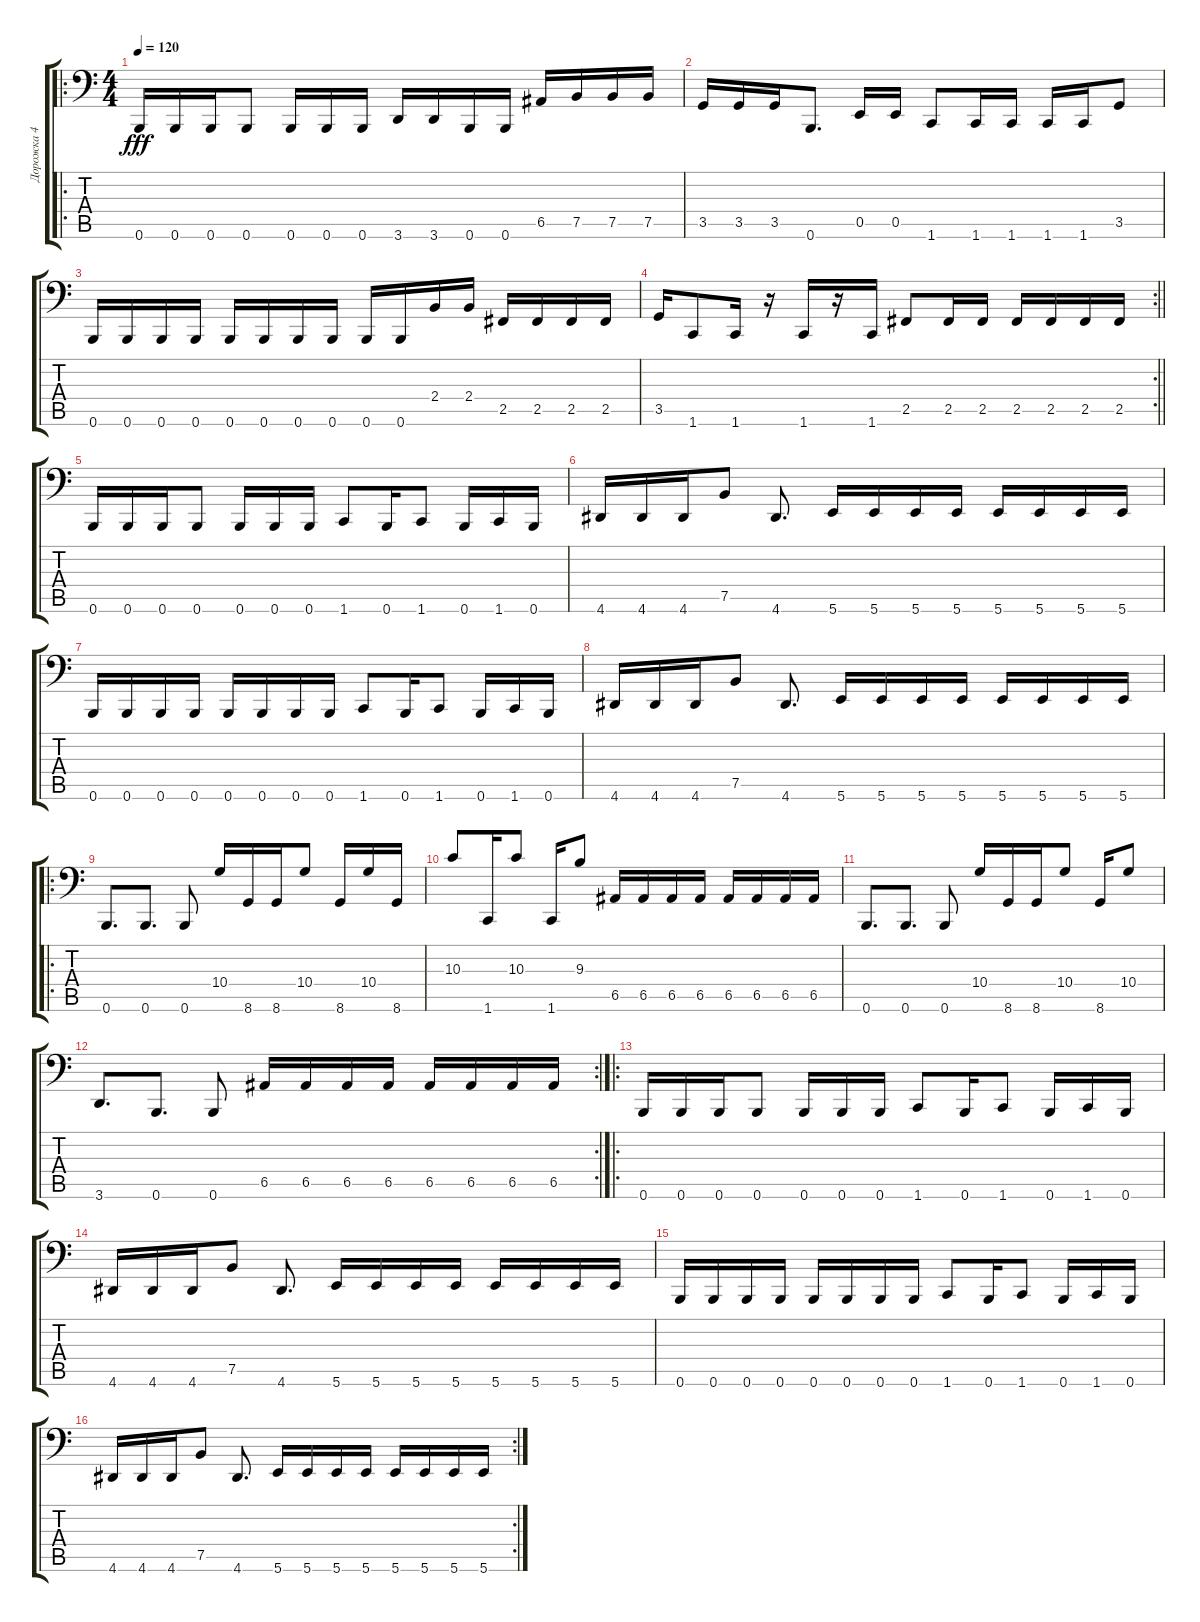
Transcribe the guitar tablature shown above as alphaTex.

\track ("Дорожка 4" "Дорожка 4") {instrument electricbasspick}
\staff {score tabs}
\tuning (B2 Gb2 D2 A1 E1 B0) {hide}
\ro
\ts (4 4)
\tempo 120
\clef f4
\ks c
0.6.16{dy fff} 0.6.16 0.6.16 0.6.8 0.6.16 0.6.16 0.6.16 3.6.16 3.6.16 0.6.16 0.6.16 6.5.16 7.5.16 7.5.16 7.5.16 |
3.5.16 3.5.16 3.5.16 0.6.8{d} 0.5.16 0.5.16 1.6.8 1.6.16 1.6.16 1.6.16 1.6.16 3.5.8 |
0.6.16 0.6.16 0.6.16 0.6.16 0.6.16 0.6.16 0.6.16 0.6.16 0.6.16 0.6.16 2.4.16 2.4.16 2.5.16 2.5.16 2.5.16 2.5.16 |
\rc 2
\barLineRight lightlight
3.5.16 1.6.8 1.6.16 r.16 1.6.16 r.16 1.6.16 2.5.8 2.5.16 2.5.16 2.5.16 2.5.16 2.5.16 2.5.16 |
0.6.16 0.6.16 0.6.16 0.6.8 0.6.16 0.6.16 0.6.16 1.6.8 0.6.16 1.6.8 0.6.16 1.6.16 0.6.16 |
4.6.16 4.6.16 4.6.16 7.5.8 4.6.8{d} 5.6.16 5.6.16 5.6.16 5.6.16 5.6.16 5.6.16 5.6.16 5.6.16 |
0.6.16 0.6.16 0.6.16 0.6.16 0.6.16 0.6.16 0.6.16 0.6.16 1.6.8 0.6.16 1.6.8 0.6.16 1.6.16 0.6.16 |
4.6.16 4.6.16 4.6.16 7.5.8 4.6.8{d} 5.6.16 5.6.16 5.6.16 5.6.16 5.6.16 5.6.16 5.6.16 5.6.16 |
\ro
0.6.8{d} 0.6.8{d} 0.6.8 10.4.16 8.6.16 8.6.16 10.4.8 8.6.16 10.4.16 8.6.16 |
10.3.8 1.6.16 10.3.8 1.6.16 9.3.8 6.5.16 6.5.16 6.5.16 6.5.16 6.5.16 6.5.16 6.5.16 6.5.16 |
0.6.8{d} 0.6.8{d} 0.6.8 10.4.16 8.6.16 8.6.16 10.4.8 8.6.16 10.4.8 |
\rc 2
3.6.8{d} 0.6.8{d} 0.6.8 6.5.16 6.5.16 6.5.16 6.5.16 6.5.16 6.5.16 6.5.16 6.5.16 |
\ro
0.6.16 0.6.16 0.6.16 0.6.8 0.6.16 0.6.16 0.6.16 1.6.8 0.6.16 1.6.8 0.6.16 1.6.16 0.6.16 |
4.6.16 4.6.16 4.6.16 7.5.8 4.6.8{d} 5.6.16 5.6.16 5.6.16 5.6.16 5.6.16 5.6.16 5.6.16 5.6.16 |
0.6.16 0.6.16 0.6.16 0.6.16 0.6.16 0.6.16 0.6.16 0.6.16 1.6.8 0.6.16 1.6.8 0.6.16 1.6.16 0.6.16 |
\rc 2
4.6.16 4.6.16 4.6.16 7.5.8 4.6.8{d} 5.6.16 5.6.16 5.6.16 5.6.16 5.6.16 5.6.16 5.6.16 5.6.16
